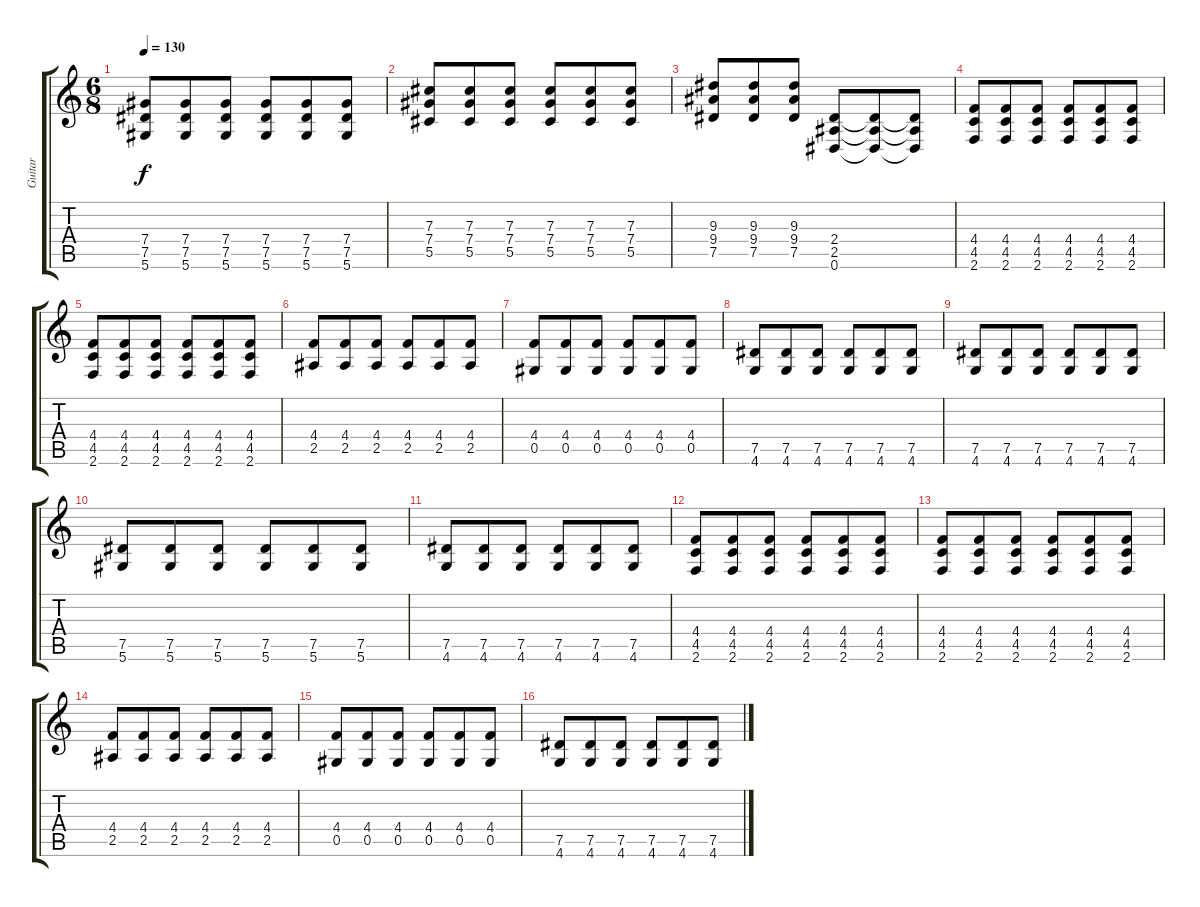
\track ("Guitar" "Guitar") {instrument overdrivenguitar}
\staff {score tabs}
\tuning (Eb4 Bb3 Gb3 Db3 Ab2 Eb2) {hide}
\ts (6 8)
\tempo 130
\clef g2
\ks c
(7.4 7.5 5.6).8{dy f} (7.4 7.5 5.6).8 (7.4 7.5 5.6).8 (7.4 7.5 5.6).8 (7.4 7.5 5.6).8 (7.4 7.5 5.6).8 |
(7.3 7.4 5.5).8 (7.3 7.4 5.5).8 (7.3 7.4 5.5).8 (7.3 7.4 5.5).8 (7.3 7.4 5.5).8 (7.3 7.4 5.5).8 |
(9.3 9.4 7.5).8 (9.3 9.4 7.5).8 (9.3 9.4 7.5).8 (2.4 2.5 0.6).8 (2.4{t} 2.5{t} 0.6{t}).8 (2.4{t} 2.5{t} 0.6{t}).8 |
(4.4 4.5 2.6).8 (4.4 4.5 2.6).8 (4.4 4.5 2.6).8 (4.4 4.5 2.6).8 (4.4 4.5 2.6).8 (4.4 4.5 2.6).8 |
(4.4 4.5 2.6).8 (4.4 4.5 2.6).8 (4.4 4.5 2.6).8 (4.4 4.5 2.6).8 (4.4 4.5 2.6).8 (4.4 4.5 2.6).8 |
(4.4 2.5).8 (4.4 2.5).8 (4.4 2.5).8 (4.4 2.5).8 (4.4 2.5).8 (4.4 2.5).8 |
(4.4 0.5).8 (4.4 0.5).8 (4.4 0.5).8 (4.4 0.5).8 (4.4 0.5).8 (4.4 0.5).8 |
(7.5 4.6).8 (7.5 4.6).8 (7.5 4.6).8 (7.5 4.6).8 (7.5 4.6).8 (7.5 4.6).8 |
(7.5 4.6).8 (7.5 4.6).8 (7.5 4.6).8 (7.5 4.6).8 (7.5 4.6).8 (7.5 4.6).8 |
(7.5 5.6).8 (7.5 5.6).8 (7.5 5.6).8 (7.5 5.6).8 (7.5 5.6).8 (7.5 5.6).8 |
(7.5 4.6).8 (7.5 4.6).8 (7.5 4.6).8 (7.5 4.6).8 (7.5 4.6).8 (7.5 4.6).8 |
(4.4 4.5 2.6).8 (4.4 4.5 2.6).8 (4.4 4.5 2.6).8 (4.4 4.5 2.6).8 (4.4 4.5 2.6).8 (4.4 4.5 2.6).8 |
(4.4 4.5 2.6).8 (4.4 4.5 2.6).8 (4.4 4.5 2.6).8 (4.4 4.5 2.6).8 (4.4 4.5 2.6).8 (4.4 4.5 2.6).8 |
(4.4 2.5).8 (4.4 2.5).8 (4.4 2.5).8 (4.4 2.5).8 (4.4 2.5).8 (4.4 2.5).8 |
(4.4 0.5).8 (4.4 0.5).8 (4.4 0.5).8 (4.4 0.5).8 (4.4 0.5).8 (4.4 0.5).8 |
(7.5 4.6).8 (7.5 4.6).8 (7.5 4.6).8 (7.5 4.6).8 (7.5 4.6).8 (7.5 4.6).8
